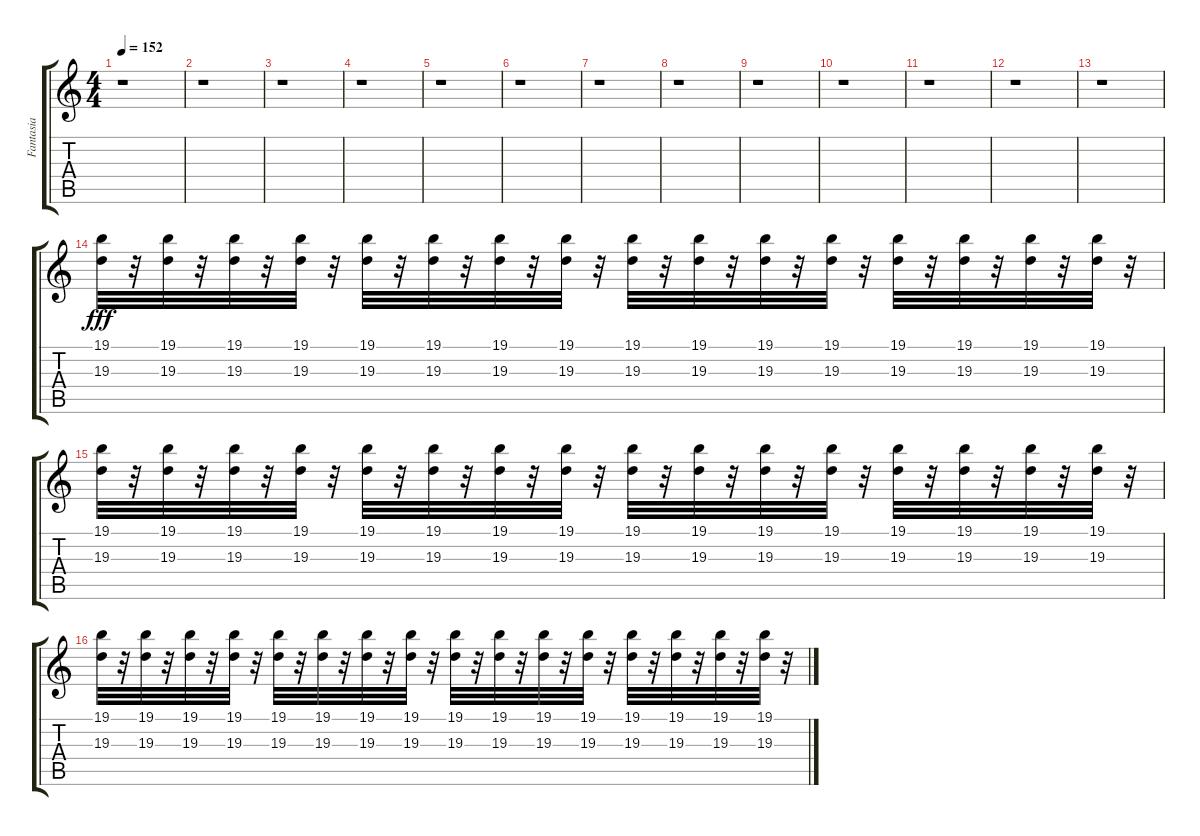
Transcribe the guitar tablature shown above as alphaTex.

\track ("Fantasia" "Fantasia") {instrument pad1newage}
\staff {score tabs}
\tuning (E4 B3 G3 D3 A2 E2) {hide}
\ts (4 4)
\tempo 152
\clef g2
\ks c
r.1{dy fff} |
r.1 |
r.1 |
r.1 |
r.1 |
r.1 |
r.1 |
r.1 |
r.1 |
r.1 |
r.1 |
r.1 |
r.1 |
(19.1 19.3).32{balance 15} r.32 (19.1 19.3).32 r.32 (19.1 19.3).32 r.32 (19.1 19.3).32{balance 14} r.32 (19.1 19.3).32 r.32 (19.1 19.3).32 r.32 (19.1 19.3).32{balance 13} r.32 (19.1 19.3).32 r.32 (19.1 19.3).32 r.32 (19.1 19.3).32{balance 11} r.32 (19.1 19.3).32 r.32 (19.1 19.3).32 r.32 (19.1 19.3).32{balance 10} r.32 (19.1 19.3).32 r.32 (19.1 19.3).32 r.32 (19.1 19.3).32{balance 8} r.32 |
(19.1 19.3).32 r.32 (19.1 19.3).32 r.32 (19.1 19.3).32{balance 7} r.32 (19.1 19.3).32 r.32 (19.1 19.3).32 r.32 (19.1 19.3).32{balance 6} r.32 (19.1 19.3).32 r.32 (19.1 19.3).32 r.32 (19.1 19.3).32{balance 4} r.32 (19.1 19.3).32 r.32 (19.1 19.3).32 r.32 (19.1 19.3).32{balance 3} r.32 (19.1 19.3).32 r.32 (19.1 19.3).32 r.32 (19.1 19.3).32{balance 2} r.32 (19.1 19.3).32 r.32 |
(19.1 19.3).32 r.32 (19.1 19.3).32{balance 0} r.32 (19.1 19.3).32 r.32 (19.1 19.3).32 r.32 (19.1 19.3).32 r.32 (19.1 19.3).32 r.32 (19.1 19.3).32 r.32 (19.1 19.3).32 r.32 (19.1 19.3).32 r.32 (19.1 19.3).32 r.32 (19.1 19.3).32 r.32 (19.1 19.3).32 r.32 (19.1 19.3).32 r.32 (19.1 19.3).32 r.32 (19.1 19.3).32 r.32 (19.1 19.3).32 r.32
